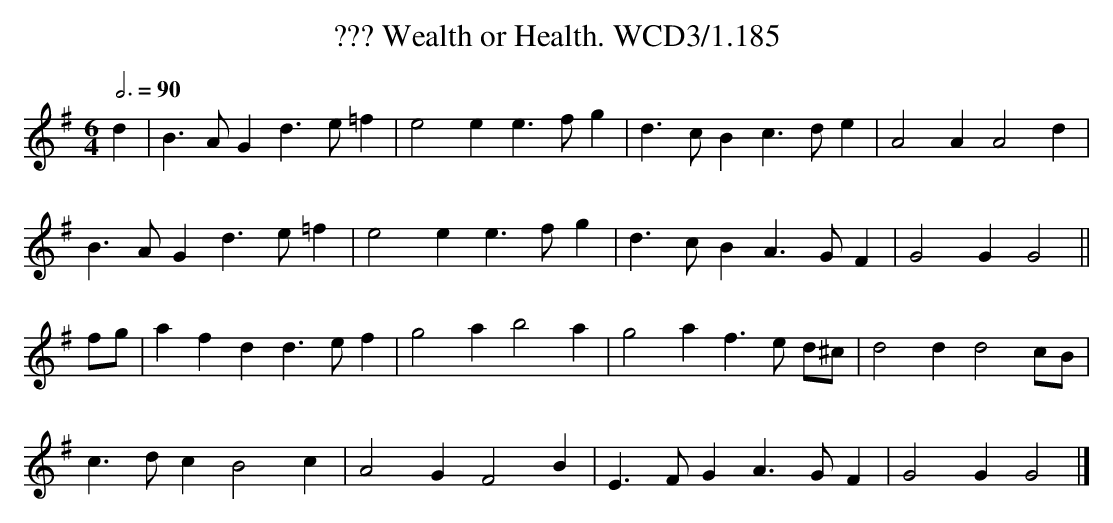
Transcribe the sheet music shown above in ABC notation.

X:1
T:??? Wealth or Health. WCD3/1.185
M:6/4
L:1/4
Q:3/4=90
K:G
d|B3/A/G d3/e/=f|e2e e3/f/g|d3/c/B c3/d/e|A2A A2d|
B3/A/G d3/e/=f|e2e e3/f/g|d3/c/B A3/G/F|G2G G2||
f/g/|afd d3/e/f|g2a b2a|g2a f3/e/ d/^c/|d2d d2c/B/|
c3/d/c B2c|A2G F2B|E3/F/G A3/G/F|G2G G2|]
